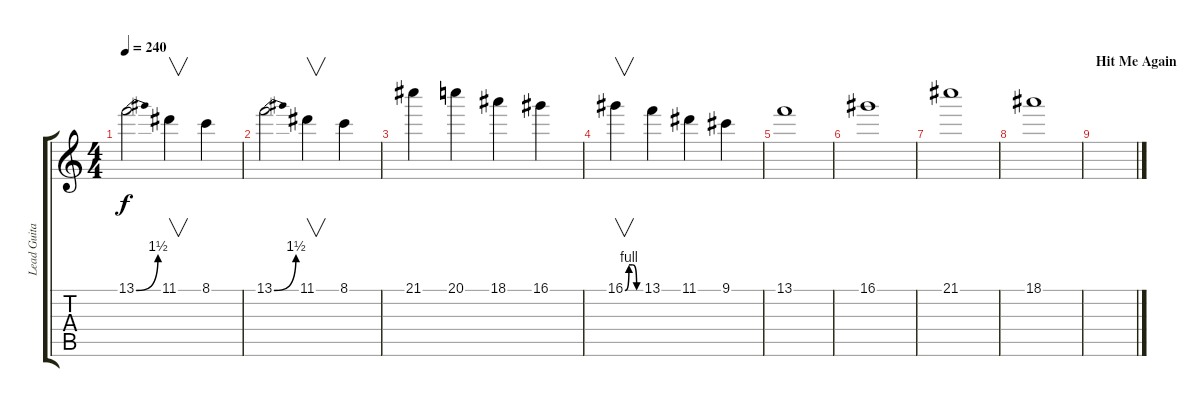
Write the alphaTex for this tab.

\track ("Lead Guitar" "Lead Guita") {instrument overdrivenguitar}
\staff {score tabs}
\tuning (E4 B3 G3 D3 A2 E2) {hide}
\ts (4 4)
\tempo 240
\clef g2
\ks c
13.1{be (bend 0 0 60 6)}.2{dy f} 11.1.4{v} 8.1.4 |
13.1{be (bend 0 0 60 6)}.2 11.1.4{v} 8.1.4 |
21.1.4 20.1.4 18.1.4 16.1.4 |
16.1{be (custom 0 0 15 4 30 4 45 0 60 0)}.4{v} 13.1.4 11.1.4 9.1.4 |
13.1.1 |
16.1.1 |
21.1.1 |
18.1.1 |
\section ("" "Hit Me Again")
